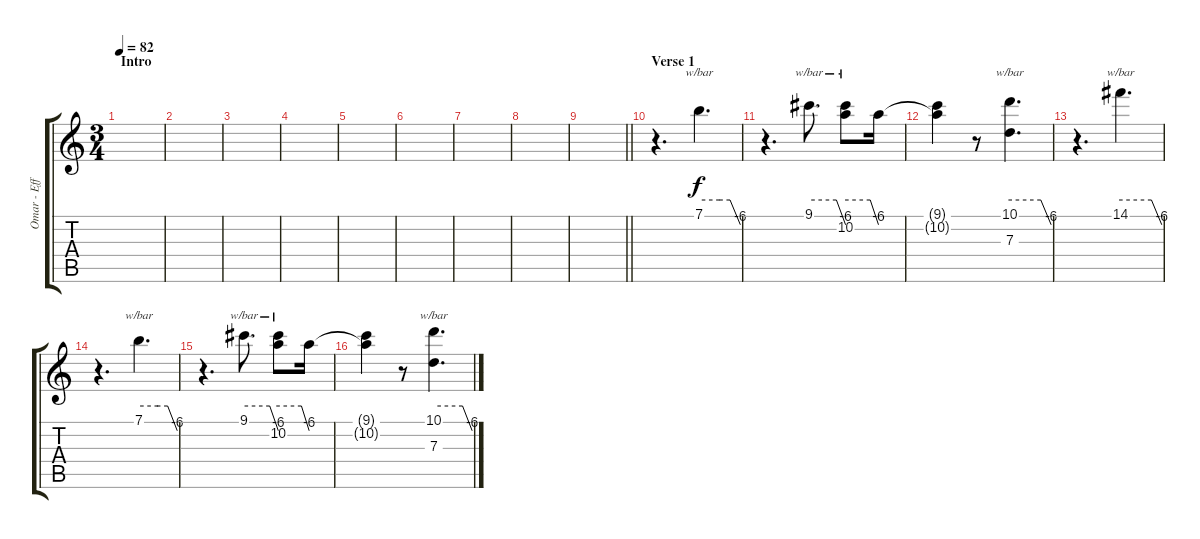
\track ("Omar - Effects" "Omar - Eff") {instrument distortionguitar}
\staff {score tabs}
\tuning (E4 B3 G3 D3 A2 E2) {hide}
\ts (3 4)
\section ("" "Intro")
\tempo 82
\clef g2
\ks c
|
|
|
|
|
|
|
|
\barLineRight lightlight
|
\section ("" "Verse 1")
r.4{d} 7.1.4{d tbe (custom default 0 0 30 0 45 0 60 -24)} |
r.4{d} 9.1.8{d tbe (custom default 0 0 45 0 60 -24)} (9.1{t} 10.2).8{tbe (custom default 0 0 45 0 60 -24)} 10.2{t}.16 |
(9.1{t} 10.2{t}).4 r.8 (10.1 7.3).4{d tbe (custom default 0 0 45 0 60 -24)} |
r.4{d} 14.1.4{d tbe (custom default 0 0 45 0 60 -24)} |
r.4{d} 7.1.4{d tbe (custom default 0 0 30 0 45 0 60 -24)} |
r.4{d} 9.1.8{d tbe (custom default 0 0 45 0 60 -24)} (9.1{t} 10.2).8{tbe (custom default 0 0 45 0 60 -24)} 10.2{t}.16 |
(9.1{t} 10.2{t}).4 r.8 (10.1 7.3).4{d tbe (custom default 0 0 45 0 60 -24)}
